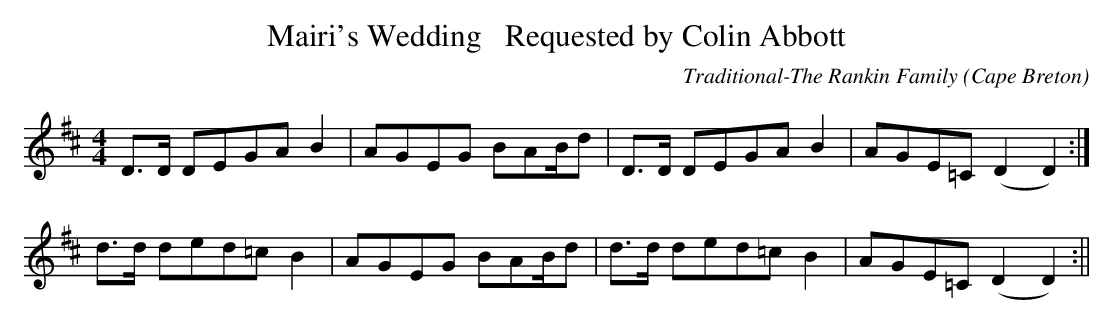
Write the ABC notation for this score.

X:1
T:Mairi's Wedding   Requested by Colin Abbott
O:Cape Breton
M:4/4
C:Traditional-The Rankin Family
K:D
D>D DEGA B2|AGEG BAB/d|D>D DEGA B2|AGE=C (D2 D2):|
d>d ded=c B2|AGEG BAB/d|d>d ded=c B2|AGE=C (D2 D2):||
